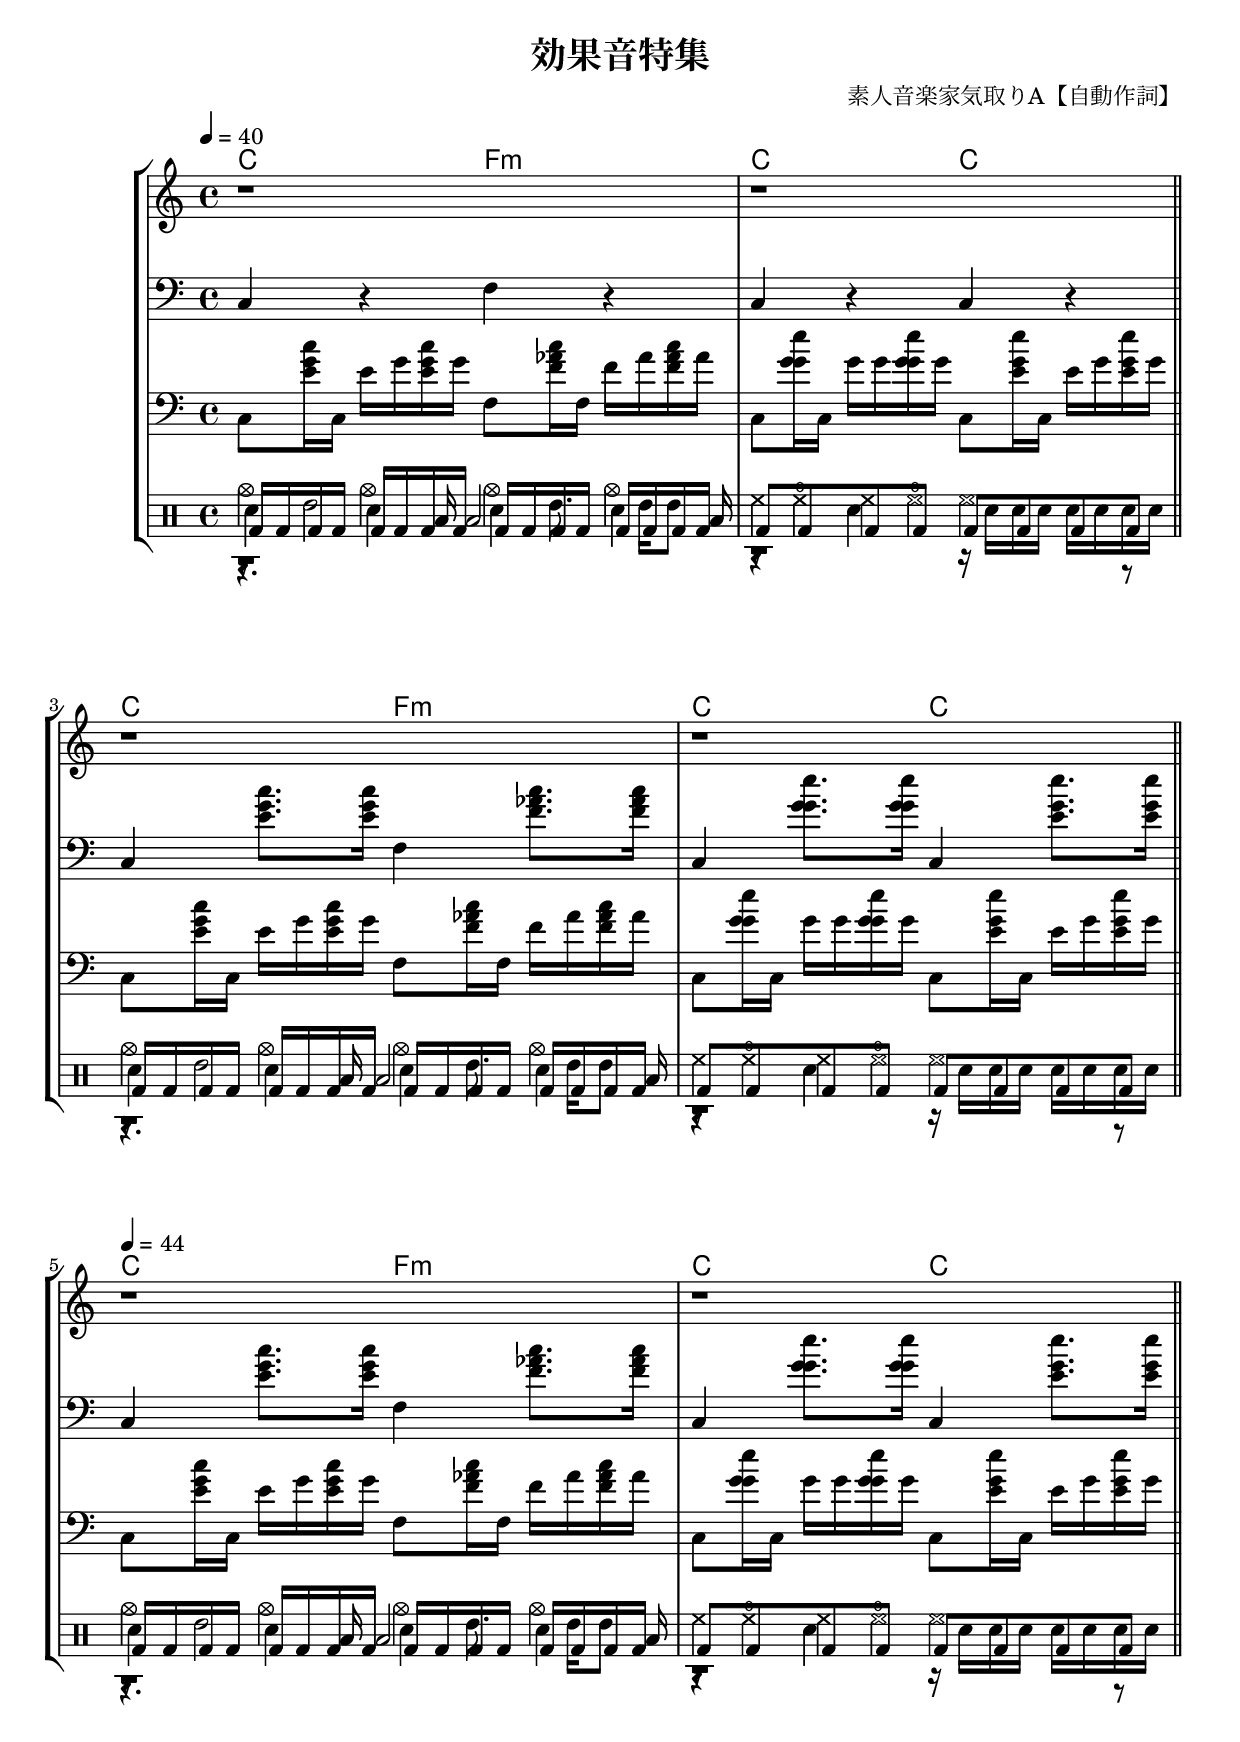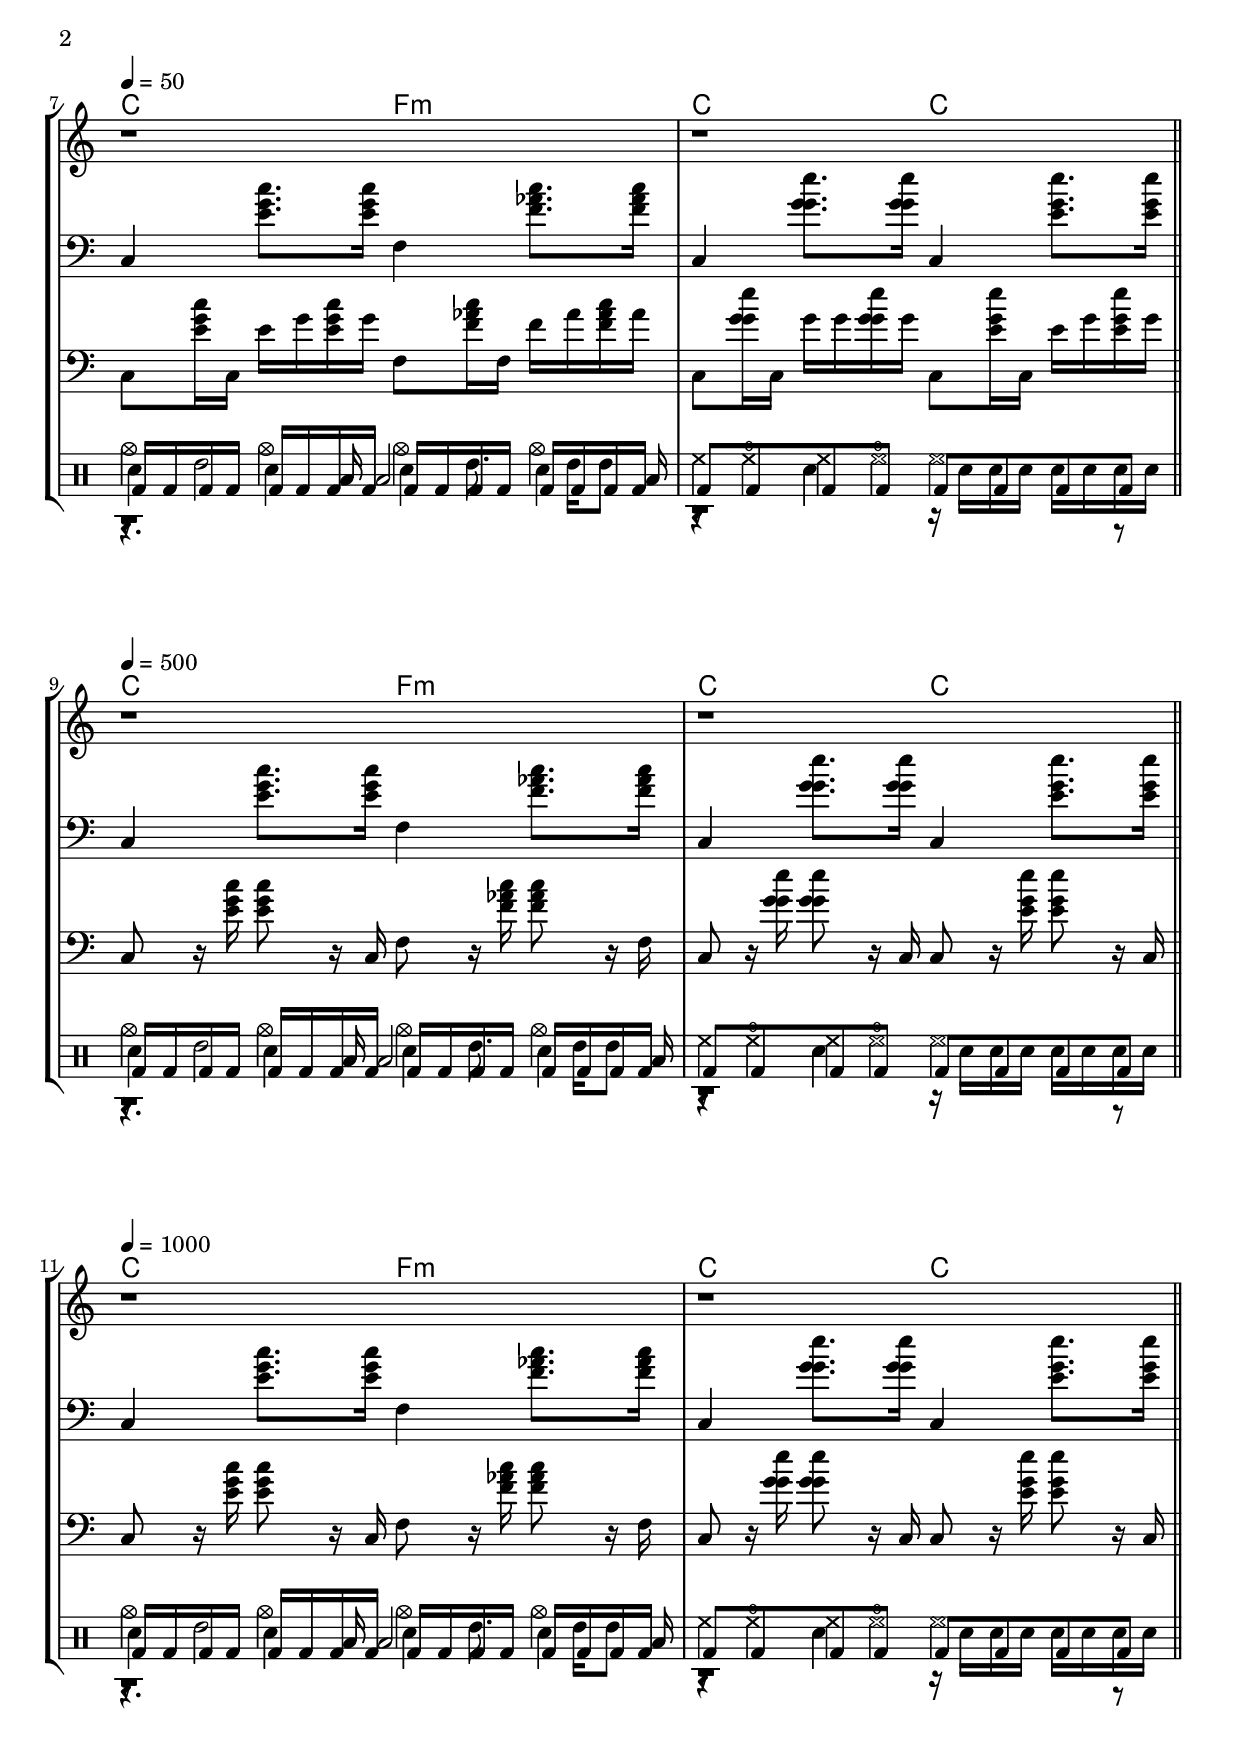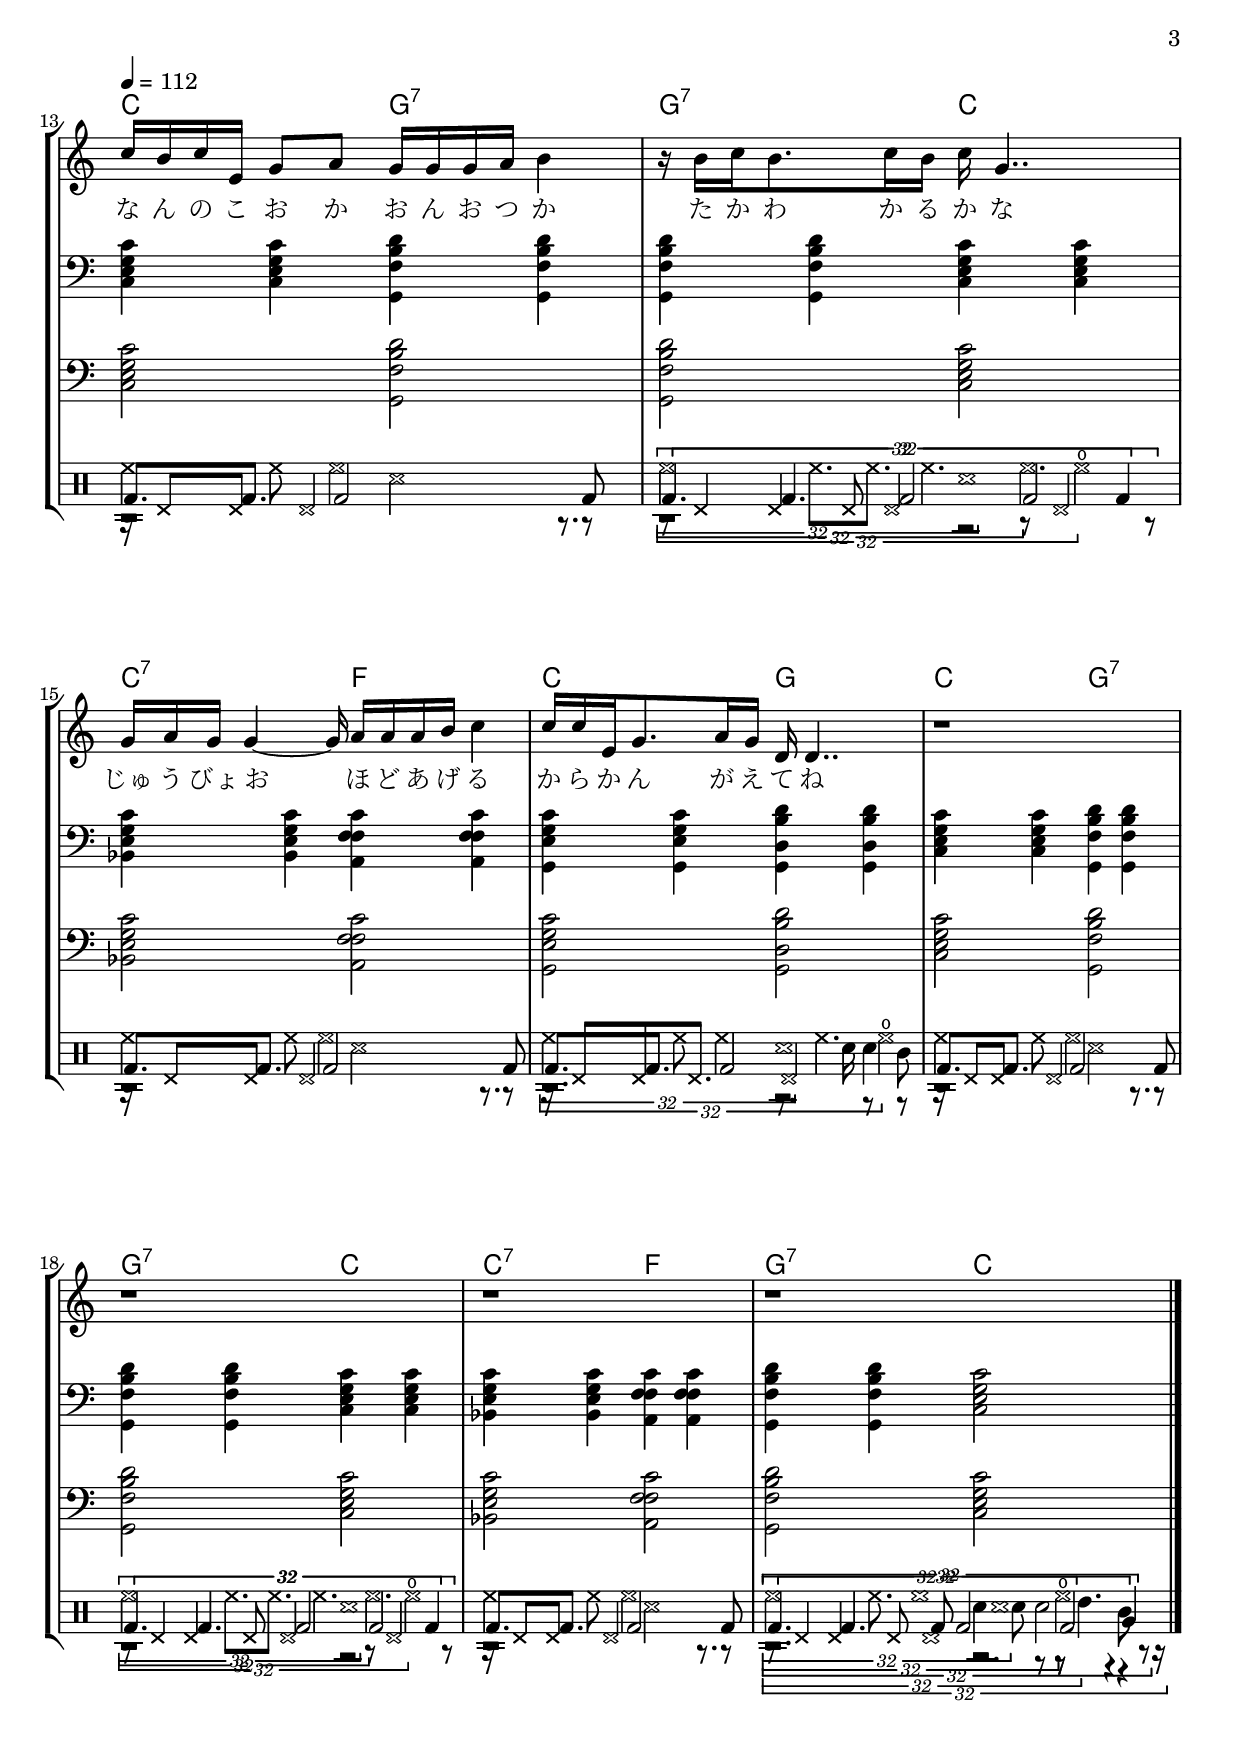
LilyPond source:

\version "2.12.1"

\header {
	title = \markup {効果音特集}
	composer = \markup \center-column {素人音楽家気取りA【自動作詞】}
}

harmony = \chordmode {
	c2 f:m c c 

	c f:m c c 

	c f:m c c 

	c f:m c c 

	c f:m c c 

	c f:m c c 

	c g:7 g:7 c c:7 f c g c g:7 g:7 c c:7 f g:7 c 
}

melody = {
	\key c \major
	\tempo 4 = 40
	r1 | r1   
	r1 | r1   
	\tempo 4 = 44
	r1 | r1   
	\tempo 4 = 50
	r1 | r1   
	\tempo 4 = 500
	r1 | r1   
	\tempo 4 = 1000
	r1 | r1   
	\set Staff.midiInstrument = #"fss0.35"
		\tempo 4 = 112
 c''16  b'16  c''16  e'16  g'8  a'8  g'16  g'16  g'16  a'16  b'4 
	r16  b'16  c''16  b'8.  c''16  b'16  c''16  g'4.. 
	g'16  a'16  g'16  g'4~g'16  a'16  a'16  a'16  b'16  c''4 
	c''16  c''16  e'16  g'8.  a'16  g'16  d'16  d'4..
	r1 r1 r1 r1 	\bar "|."
}

words = \lyricmode {
	
	
	
	
	
	
	な  ん  の  こ  お  か  お  ん  お  つ  か  た  か  わ  か  る  か  な  じゅ  う  びょ  お  ほ  ど  あ  げ  る  か  ら  か  ん  が  え  て  ね  
}

tempochange = {
	\tempo 4 = 40
	r1 | r1 \bar "||"
	\tempo 4 = 40
	r1 | r1 \bar "||"
	\tempo 4 = 44
	r1 | r1 \bar "||"
	\tempo 4 = 50
	r1 | r1 \bar "||"
	\tempo 4 = 500
	r1 | r1 \bar "||"
	\tempo 4 = 1000
	r1 | r1 \bar "||"
	\tempo 4 = 112
	r1 | r1 | r1 | r1 | r1 | r1 | r1 | r1 \bar "|."
}

mainacc = {
	\clef bass
	\set Staff.midiInstrument = #"Gunshot"
	\key c \major
	\tempo 4 = 40
	c4 r4
	f4 r4
	c4 r4
	c4 r4
	\bar "||"

	\set Staff.midiInstrument = #"Applause"
	c4 <e' g' c''>8. <e' g' c''>16
	f4 <f' as' c''>8. <f' as' c''>16
	c4 <g' g' e''>8. <g' g' e''>16
	c4 <e' g' e''>8. <e' g' e''>16
	\bar "||"

	\set Staff.midiInstrument = #"Seashore"
	\tempo 4 = 44
	c4 <e' g' c''>8. <e' g' c''>16
	f4 <f' as' c''>8. <f' as' c''>16
	c4 <g' g' e''>8. <g' g' e''>16
	c4 <e' g' e''>8. <e' g' e''>16
	\bar "||"

	\set Staff.midiInstrument = #"Acoustic grand"
	\tempo 4 = 50
	c4 <e' g' c''>8. <e' g' c''>16
	f4 <f' as' c''>8. <f' as' c''>16
	c4 <g' g' e''>8. <g' g' e''>16
	c4 <e' g' e''>8. <e' g' e''>16
	\bar "||"

	\set Staff.midiInstrument = #"Gunshot"
	\tempo 4 = 500
	c4 <e' g' c''>8. <e' g' c''>16
	f4 <f' as' c''>8. <f' as' c''>16
	c4 <g' g' e''>8. <g' g' e''>16
	c4 <e' g' e''>8. <e' g' e''>16
	\bar "||"

	\set Staff.midiInstrument = #"Gunshot"
	\tempo 4 = 1000
	c4 <e' g' c''>8. <e' g' c''>16
	f4 <f' as' c''>8. <f' as' c''>16
	c4 <g' g' e''>8. <g' g' e''>16
	c4 <e' g' e''>8. <e' g' e''>16
	\bar "||"

	\set Staff.midiInstrument = #"Telephone Ring"
	\tempo 4 = 112
	<c e g c'>4 <c e g c'>4
	<g, f b d'>4 <g, f b d'>4
	<g, f b d'>4 <g, f b d'>4
	<c e g c'>4 <c e g c'>4
	<bes, e g c'>4 <bes, e g c'>4
	<a, f f c'>4 <a, f f c'>4
	<g, e g c'>4 <g, e g c'>4
	<g, d b d'>4 <g, d b d'>4
	<c e g c'>4 <c e g c'>4
	<g, f b d'>4 <g, f b d'>4
	<g, f b d'>4 <g, f b d'>4
	<c e g c'>4 <c e g c'>4
	<bes, e g c'>4 <bes, e g c'>4
	<a, f f c'>4 <a, f f c'>4
	<g, f b d'>4 <g, f b d'>4
	<c e g c'>2
	\bar "|."
}

subacc = {
	\clef bass
	\set Staff.midiInstrument = #"Helicopter"
	\key c \major
	\tempo 4 = 40
	c8 <e' g' c''>16 c16   e'16 g'16 <e' g' c''>16 g'16
	f8 <f' as' c''>16 f16   f'16 as'16 <f' as' c''>16 as'16
	c8 <g' g' e''>16 c16   g'16 g'16 <g' g' e''>16 g'16
	c8 <e' g' e''>16 c16   e'16 g'16 <e' g' e''>16 g'16
	\bar "||"

	\set Staff.midiInstrument = #"Breath Noise"
	c8 <e' g' c''>16 c16   e'16 g'16 <e' g' c''>16 g'16
	f8 <f' as' c''>16 f16   f'16 as'16 <f' as' c''>16 as'16
	c8 <g' g' e''>16 c16   g'16 g'16 <g' g' e''>16 g'16
	c8 <e' g' e''>16 c16   e'16 g'16 <e' g' e''>16 g'16
	\bar "||"

	\set Staff.midiInstrument = #"String Ensemble 1"
	\tempo 4 = 44
	c8 <e' g' c''>16 c16   e'16 g'16 <e' g' c''>16 g'16
	f8 <f' as' c''>16 f16   f'16 as'16 <f' as' c''>16 as'16
	c8 <g' g' e''>16 c16   g'16 g'16 <g' g' e''>16 g'16
	c8 <e' g' e''>16 c16   e'16 g'16 <e' g' e''>16 g'16
	\bar "||"

	\set Staff.midiInstrument = #"String Ensemble 1"
	\tempo 4 = 50
	c8 <e' g' c''>16 c16   e'16 g'16 <e' g' c''>16 g'16
	f8 <f' as' c''>16 f16   f'16 as'16 <f' as' c''>16 as'16
	c8 <g' g' e''>16 c16   g'16 g'16 <g' g' e''>16 g'16
	c8 <e' g' e''>16 c16   e'16 g'16 <e' g' e''>16 g'16
	\bar "||"

	\set Staff.midiInstrument = #"Whistle"
	\tempo 4 = 500
	c8 r16 <e' g' c''>16 <e' g' c''>8 r16 c16
	f8 r16 <f' as' c''>16 <f' as' c''>8 r16 f16
	c8 r16 <g' g' e''>16 <g' g' e''>8 r16 c16
	c8 r16 <e' g' e''>16 <e' g' e''>8 r16 c16
	\bar "||"

	\set Staff.midiInstrument = #"Oboe"
	\tempo 4 = 1000
	c8 r16 <e' g' c''>16 <e' g' c''>8 r16 c16
	f8 r16 <f' as' c''>16 <f' as' c''>8 r16 f16
	c8 r16 <g' g' e''>16 <g' g' e''>8 r16 c16
	c8 r16 <e' g' e''>16 <e' g' e''>8 r16 c16
	\bar "||"

	\set Staff.midiInstrument = #"Harmonica"
	\tempo 4 = 112
	<c e g c'>2
	<g, f b d'>2
	<g, f b d'>2
	<c e g c'>2
	<bes, e g c'>2
	<a, f f c'>2
	<g, e g c'>2
	<g, d b d'>2
	<c e g c'>2
	<g, f b d'>2
	<g, f b d'>2
	<c e g c'>2
	<bes, e g c'>2
	<a, f f c'>2
	<g, f b d'>2
	<c e g c'>2
	\bar "|."
}

percA = {
	\drummode {
	r1  |hh4 hh4 hh2  \bar "||"
	r1  |hh4 hh4 hh2  \bar "||"
	r1  |hh4 hh4 hh2  \bar "||"
	r1  |hh4 hh4 hh2  \bar "||"
	r1  |hh4 hh4 hh2  \bar "||"
	r1  |hh4 hh4 hh2  \bar "||"
	hh4 hh8 hh2 r8  |\times 16/32{ hh2 hh8. hh8. hh4. hh2. } |hh4 hh8 hh2 r8  |hh4 hh8 hh4 hh4.  |hh4 hh8 hh2 r8  |\times 16/32{ hh2 hh8. hh8. hh4. hh2. } |hh4 hh8 hh2 r8  |\times 16/32{ hh2 hh8. hh1 r4 r16 } \bar "|."
	}
}

percB = {
	\drummode {
	sn4 sn4 sn4 sn4  |r4 sn4 r16 sn16 sn16 sn16 sn16 sn16 sn16 sn16  \bar "||"
	sn4 sn4 sn4 sn4  |r4 sn4 r16 sn16 sn16 sn16 sn16 sn16 sn16 sn16  \bar "||"
	sn4 sn4 sn4 sn4  |r4 sn4 r16 sn16 sn16 sn16 sn16 sn16 sn16 sn16  \bar "||"
	sn4 sn4 sn4 sn4  |r4 sn4 r16 sn16 sn16 sn16 sn16 sn16 sn16 sn16  \bar "||"
	sn4 sn4 sn4 sn4  |r4 sn4 r16 sn16 sn16 sn16 sn16 sn16 sn16 sn16  \bar "||"
	sn4 sn4 sn4 sn4  |r4 sn4 r16 sn16 sn16 sn16 sn16 sn16 sn16 sn16  \bar "||"
	r16 hhp8 hhp8 hhp2 r8.  |\times 16/32{ r8 hhp4 hhp4 hhp8 hhp2 r8 hhp2 r8 } |r16 hhp8 hhp8 hhp2 r8.  |r16 hhp8 hhp8 hhp8. hhp2  |r16 hhp8 hhp8 hhp2 r8.  |\times 16/32{ r8 hhp4 hhp4 hhp8 hhp2 r8 hhp2 r8 } |r16 hhp8 hhp8 hhp2 r8.  |\times 16/32{ r8 hhp4 hhp4 hhp8 hhp1 r4 } \bar "|."
	}
}

percC = {
	\drummode {
	bd16 bd16 bd16 bd16 bd16 bd16 bd16 bd16 bd16 bd16 bd16 bd16 bd16 bd16 bd16 bd16  |bd8 bd8 bd8 bd8 bd8 bd8 bd8 bd8  \bar "||"
	bd16 bd16 bd16 bd16 bd16 bd16 bd16 bd16 bd16 bd16 bd16 bd16 bd16 bd16 bd16 bd16  |bd8 bd8 bd8 bd8 bd8 bd8 bd8 bd8  \bar "||"
	bd16 bd16 bd16 bd16 bd16 bd16 bd16 bd16 bd16 bd16 bd16 bd16 bd16 bd16 bd16 bd16  |bd8 bd8 bd8 bd8 bd8 bd8 bd8 bd8  \bar "||"
	bd16 bd16 bd16 bd16 bd16 bd16 bd16 bd16 bd16 bd16 bd16 bd16 bd16 bd16 bd16 bd16  |bd8 bd8 bd8 bd8 bd8 bd8 bd8 bd8  \bar "||"
	bd16 bd16 bd16 bd16 bd16 bd16 bd16 bd16 bd16 bd16 bd16 bd16 bd16 bd16 bd16 bd16  |bd8 bd8 bd8 bd8 bd8 bd8 bd8 bd8  \bar "||"
	bd16 bd16 bd16 bd16 bd16 bd16 bd16 bd16 bd16 bd16 bd16 bd16 bd16 bd16 bd16 bd16  |bd8 bd8 bd8 bd8 bd8 bd8 bd8 bd8  \bar "||"
	r1  |\times 16/32{ r1 r2 hho2 } |r1  |\times 16/32{ r1 r2 hho2 } |r1  |\times 16/32{ r1 r2 hho2 } |r1  |\times 16/32{ r1 r2 hho2 } \bar "|."
	}
}

percD = {
	\drummode {
	r1  |r8 hho4 hho2 r8  \bar "||"
	r1  |r8 hho4 hho2 r8  \bar "||"
	r1  |r8 hho4 hho2 r8  \bar "||"
	r1  |r8 hho4 hho2 r8  \bar "||"
	r1  |r8 hho4 hho2 r8  \bar "||"
	r1  |r8 hho4 hho2 r8  \bar "||"
	bd8. bd8. bd2 bd8  |\times 16/32{ bd4. bd4. bd2 bd2 bd4 } |bd8. bd8. bd2 bd8  |bd8. bd8. bd2 r8  |bd8. bd8. bd2 bd8  |\times 16/32{ bd4. bd4. bd2 bd2 bd4 } |bd8. bd8. bd2 bd8  |\times 16/32{ bd4. bd4. bd8 bd2 r8 bd2 } \bar "|."
	}
}

percE = {
	\drummode {
	cymc4 cymc4 cymc4 cymc4  |r1 \bar "||"
	cymc4 cymc4 cymc4 cymc4  |r1 \bar "||"
	cymc4 cymc4 cymc4 cymc4  |r1 \bar "||"
	cymc4 cymc4 cymc4 cymc4  |r1 \bar "||"
	cymc4 cymc4 cymc4 cymc4  |r1 \bar "||"
	cymc4 cymc4 cymc4 cymc4  |r1 \bar "||"
	r2 ss2  |\times 16/32{ r1 ss1 } |r2 ss2  |\times 16/32{ r1 ss1 } |r2 ss2  |\times 16/32{ r1 ss1 } |r2 ss2  |\times 16/32{ r1 ss1 } \bar "|."
	}
}

percF = {
	\drummode {
	r8 tommh2 tommh8. tommh16 tommh8  |r1 \bar "||"
	r8 tommh2 tommh8. tommh16 tommh8  |r1 \bar "||"
	r8 tommh2 tommh8. tommh16 tommh8  |r1 \bar "||"
	r8 tommh2 tommh8. tommh16 tommh8  |r1 \bar "||"
	r8 tommh2 tommh8. tommh16 tommh8  |r1 \bar "||"
	r8 tommh2 tommh8. tommh16 tommh8  |r1 \bar "||"
	r1 |r1 |r1 |r2 r8. sn16 sn4  |r1 |r1 |r1 |\times 16/32{ r1 sn4 sn8 sn2 r8 } \bar "|."
	}
}

percG = {
	\drummode {
	r4. toml16 toml2 toml16  |r1 \bar "||"
	r4. toml16 toml2 toml16  |r1 \bar "||"
	r4. toml16 toml2 toml16  |r1 \bar "||"
	r4. toml16 toml2 toml16  |r1 \bar "||"
	r4. toml16 toml2 toml16  |r1 \bar "||"
	r4. toml16 toml2 toml16  |r1 \bar "||"
	r1 |r1 |r1 |r2. r8 tomml8  |r1 |r1 |r1 |r2. r8 tomml8  \bar "|."
	}
}

percH = {
	\drummode {
	r1 | r1 \bar "||"
	r1 | r1 \bar "||"
	r1 | r1 \bar "||"
	r1 | r1 \bar "||"
	r1 | r1 \bar "||"
	r1 | r1 \bar "||"
	r1 |r1 |r1 |r1 |r1 |r1 |r1 |\times 16/32{ r1 r2 r8 tommh4. } \bar "|."
	}
}

percI = {
	\drummode {
	r1 | r1 \bar "||"
	r1 | r1 \bar "||"
	r1 | r1 \bar "||"
	r1 | r1 \bar "||"
	r1 | r1 \bar "||"
	r1 | r1 \bar "||"
	r1 |r1 |r1 |r1 |r1 |r1 |r1 |\times 16/32{ r1 r2. tomfh4 } \bar "|."
	}
}

\score {
	<<
		\new StaffGroup <<
			\new ChordNames {\harmony}
			\new Voice = "melody" {\melody}
			\new Lyrics \lyricsto "melody" \words
			\new Staff = "mainacc" {\mainacc}
			\new Staff = "subacc" {\subacc}
			\new DrumStaff <<
				\new DrumVoice {\percA}
				\new DrumVoice {\percB}
				\new DrumVoice {\percC}
				\new DrumVoice {\percD}
				\new DrumVoice {\percE}
				\new DrumVoice {\percF}
				\new DrumVoice {\percG}
				\new DrumVoice {\percH}
				\new DrumVoice {\percI}
			>>
		>>
	>>
	\layout { }
}
